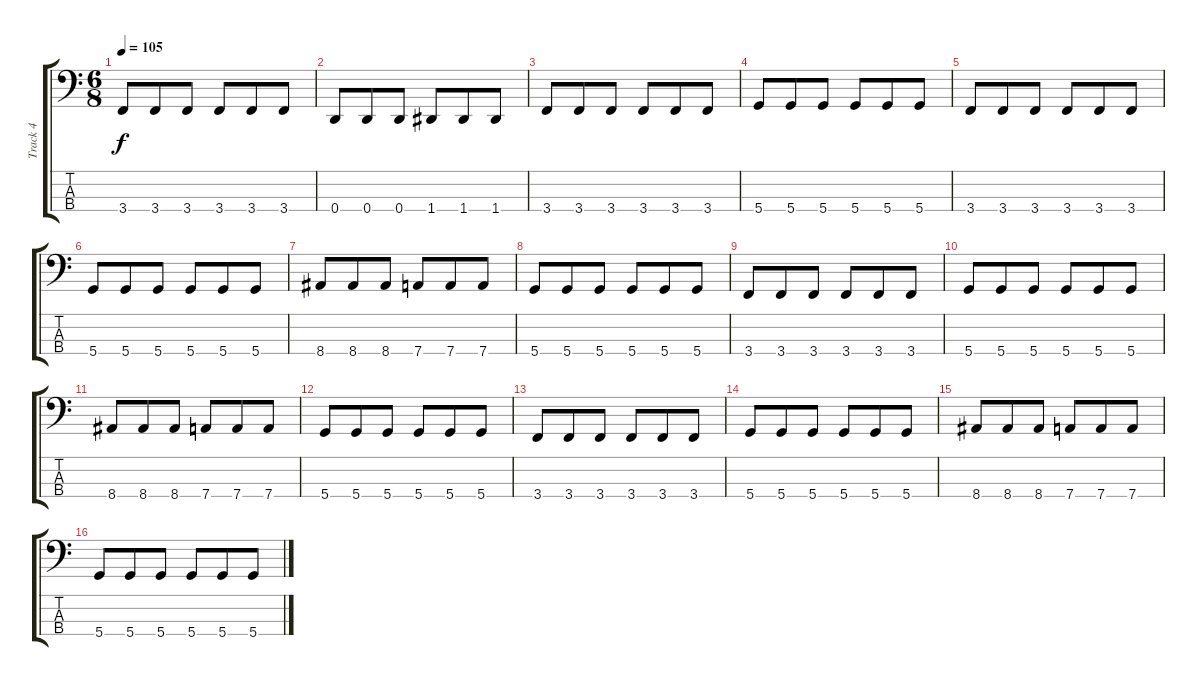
\track ("Track 4" "Track 4") {instrument electricbassfinger}
\staff {score tabs}
\tuning (G2 D2 A1 D1) {hide}
\ts (6 8)
\tempo 105
\clef f4
\ks c
3.4.8{dy f} 3.4.8 3.4.8 3.4.8 3.4.8 3.4.8 |
0.4.8 0.4.8 0.4.8 1.4.8 1.4.8 1.4.8 |
3.4.8 3.4.8 3.4.8 3.4.8 3.4.8 3.4.8 |
5.4.8 5.4.8 5.4.8 5.4.8 5.4.8 5.4.8 |
3.4.8 3.4.8 3.4.8 3.4.8 3.4.8 3.4.8 |
5.4.8 5.4.8 5.4.8 5.4.8 5.4.8 5.4.8 |
8.4.8 8.4.8 8.4.8 7.4.8 7.4.8 7.4.8 |
5.4.8 5.4.8 5.4.8 5.4.8 5.4.8 5.4.8 |
3.4.8 3.4.8 3.4.8 3.4.8 3.4.8 3.4.8 |
5.4.8 5.4.8 5.4.8 5.4.8 5.4.8 5.4.8 |
8.4.8 8.4.8 8.4.8 7.4.8 7.4.8 7.4.8 |
5.4.8 5.4.8 5.4.8 5.4.8 5.4.8 5.4.8 |
3.4.8 3.4.8 3.4.8 3.4.8 3.4.8 3.4.8 |
5.4.8 5.4.8 5.4.8 5.4.8 5.4.8 5.4.8 |
8.4.8 8.4.8 8.4.8 7.4.8 7.4.8 7.4.8 |
5.4.8 5.4.8 5.4.8 5.4.8 5.4.8 5.4.8
